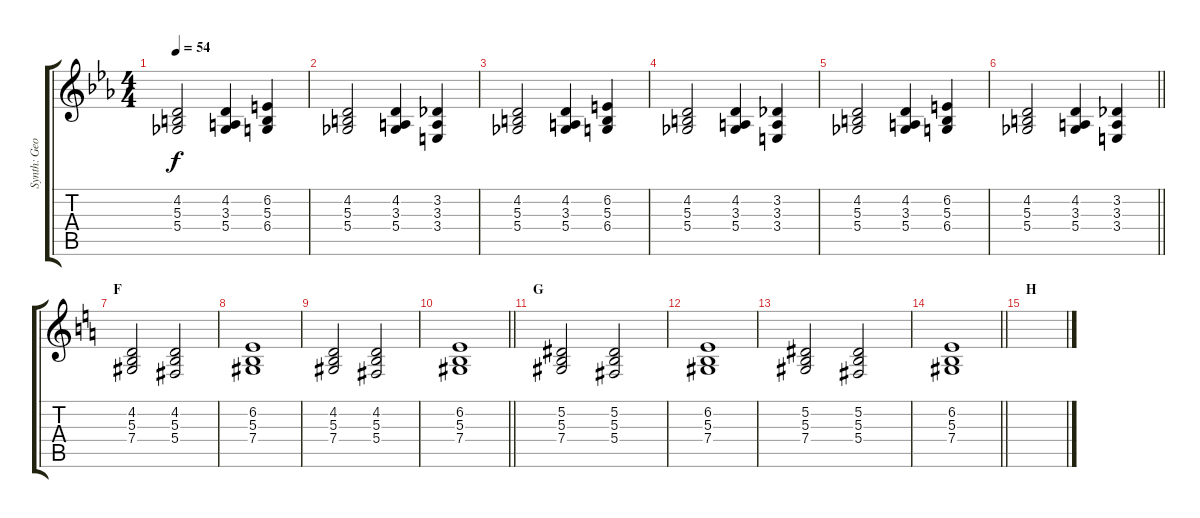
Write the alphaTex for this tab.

\track ("Synth: Geoff" "Synth: Geo") {instrument synthstrings2}
\staff {score tabs}
\tuning (Eb4 Bb3 Gb3 Db3 Ab2 Eb2) {hide}
\ts (4 4)
\tempo 54
\clef g2
\ks eb
(4.2 5.3 5.4).2{dy f} (4.2 3.3 5.4).4 (6.2 5.3 6.4).4 |
(4.2 5.3 5.4).2 (4.2 3.3 5.4).4 (3.2 3.3 3.4).4 |
(4.2 5.3 5.4).2 (4.2 3.3 5.4).4 (6.2 5.3 6.4).4 |
(4.2 5.3 5.4).2 (4.2 3.3 5.4).4 (3.2 3.3 3.4).4 |
(4.2 5.3 5.4).2 (4.2 3.3 5.4).4 (6.2 5.3 6.4).4 |
\barLineRight lightlight
(4.2 5.3 5.4).2 (4.2 3.3 5.4).4 (3.2 3.3 3.4).4 |
\section ("" "F")
\ks c
(4.2 5.3 7.4).2 (4.2 5.3 5.4).2 |
(6.2 5.3 7.4).1 |
(4.2 5.3 7.4).2 (4.2 5.3 5.4).2 |
\barLineRight lightlight
(6.2 5.3 7.4).1 |
\section ("" "G")
(5.2 5.3 7.4).2 (5.2 5.3 5.4).2 |
(6.2 5.3 7.4).1 |
(5.2 5.3 7.4).2 (5.2 5.3 5.4).2 |
\barLineRight lightlight
(6.2 5.3 7.4).1 |
\section ("" "H")
